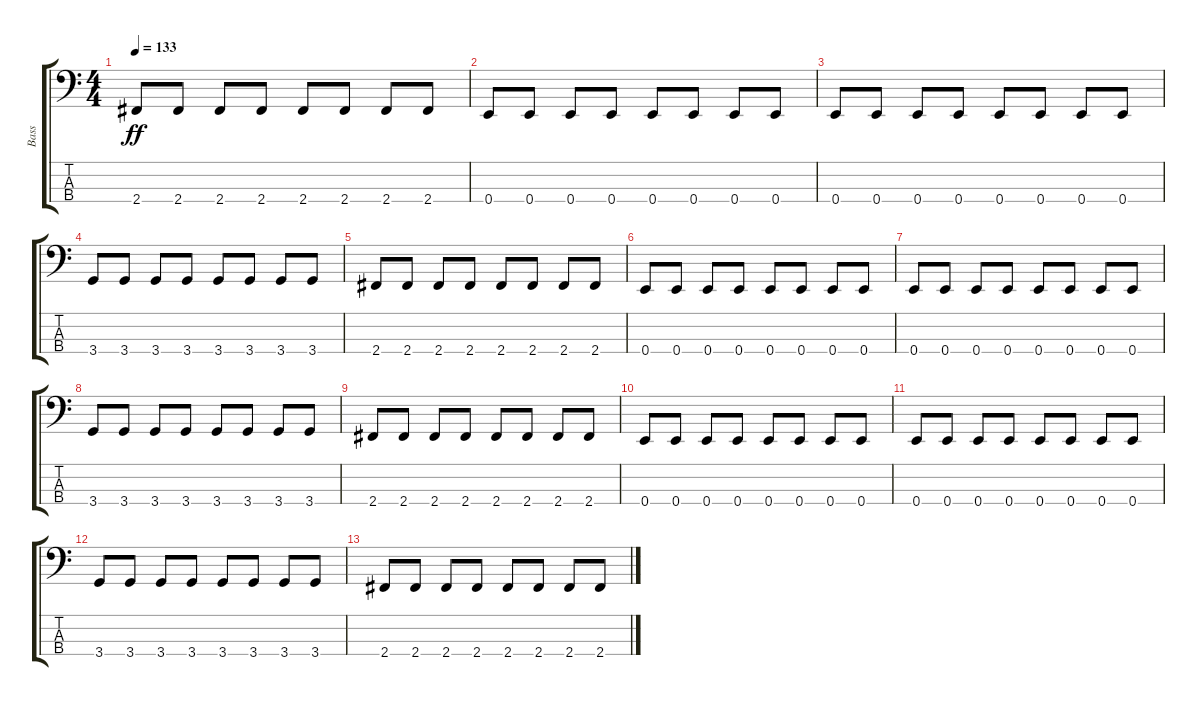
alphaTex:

\track ("Bass" "Bass") {instrument electricbassfinger}
\staff {score tabs}
\tuning (G2 D2 A1 E1) {hide}
\ts (4 4)
\tempo 133
\clef f4
\ks c
2.4.8{dy ff} 2.4.8 2.4.8 2.4.8 2.4.8 2.4.8 2.4.8 2.4.8 |
0.4.8 0.4.8 0.4.8 0.4.8 0.4.8 0.4.8 0.4.8 0.4.8 |
0.4.8 0.4.8 0.4.8 0.4.8 0.4.8 0.4.8 0.4.8 0.4.8 |
3.4.8 3.4.8 3.4.8 3.4.8 3.4.8 3.4.8 3.4.8 3.4.8 |
2.4.8 2.4.8 2.4.8 2.4.8 2.4.8 2.4.8 2.4.8 2.4.8 |
0.4.8 0.4.8 0.4.8 0.4.8 0.4.8 0.4.8 0.4.8 0.4.8 |
0.4.8 0.4.8 0.4.8 0.4.8 0.4.8 0.4.8 0.4.8 0.4.8 |
3.4.8 3.4.8 3.4.8 3.4.8 3.4.8 3.4.8 3.4.8 3.4.8 |
2.4.8 2.4.8 2.4.8 2.4.8 2.4.8 2.4.8 2.4.8 2.4.8 |
0.4.8 0.4.8 0.4.8 0.4.8 0.4.8 0.4.8 0.4.8 0.4.8 |
0.4.8 0.4.8 0.4.8 0.4.8 0.4.8 0.4.8 0.4.8 0.4.8 |
3.4.8 3.4.8 3.4.8 3.4.8 3.4.8 3.4.8 3.4.8 3.4.8 |
2.4.8 2.4.8 2.4.8 2.4.8 2.4.8 2.4.8 2.4.8 2.4.8
